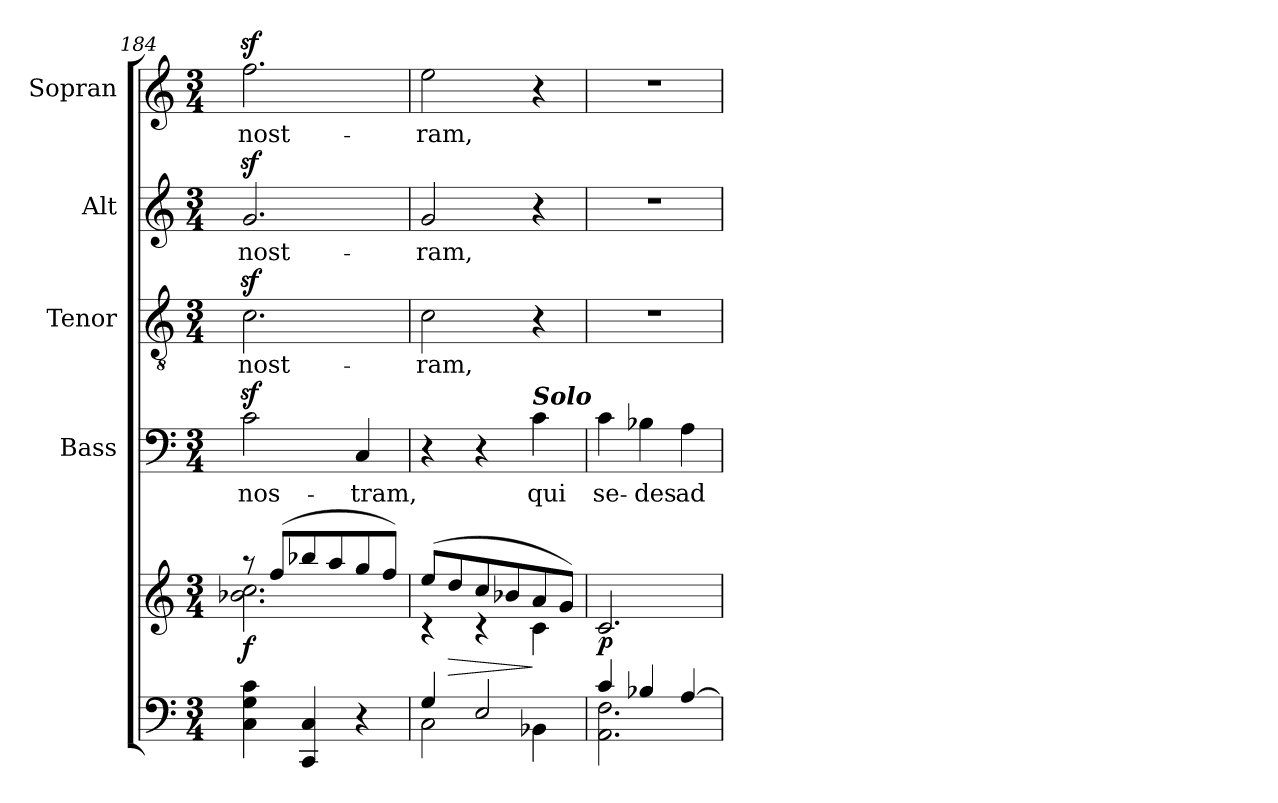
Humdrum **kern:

**kern	**kern	**dynam	**kern	**text	**kern	**text	**kern	**text	**kern	**text
*part5	*part5	*part5	*part4	*part4	*part3	*part3	*part2	*part2	*part1	*part1
*staff6	*staff5	*staff5/6	*staff4	*staff4	*staff3	*staff3	*staff2	*staff2	*staff1	*staff1
*	*	*	*I"Bass	*	*I"Tenor	*	*I"Alt	*	*I"Sopran	*
*	*	*	*I'B.	*	*I'T.	*	*I'A.	*	*I'S.	*
*clefF4	*clefG2	*	*clefF4	*	*clefGv2	*	*clefG2	*	*clefG2	*
*k[]	*k[]	*	*k[]	*	*k[]	*	*k[]	*	*k[]	*
*C:	*C:	*	*C:	*	*C:	*	*C:	*	*C:	*
*M3/4	*M3/4	*	*M3/4	*	*M3/4	*	*M3/4	*	*M3/4	*
=184	=184	=184	=184	=184	=184	=184	=184	=184	=184	=184
*	*^	*	*	*	*	*	*	*	*	*
!	!	!	!LO:DY:b	!	!LO:LY:b	!	!LO:LY:b	!	!LO:LY:b	!	!LO:LY:b
4C\ 4G\ 4c\	8rgg	2.b-X\ 2.cc\	f	2cz>\	nos-	2.cz>\	nost-	2.gz>/	nost-	2.ffz>\	nost-
.	(>8ff/L	.	.	.	.	.	.	.	.	.	.
4CC/ 4C/	8bb-X/	.	.	.	.	.	.	.	.	.	.
.	8aa/	.	.	.	.	.	.	.	.	.	.
!	!	!	!	!	!LO:LY:b	!	!	!	!	!	!
4r	8gg/	.	.	4C/	-tram,	.	.	.	.	.	.
.	8ff/J)	.	.	.	.	.	.	.	.	.	.
=185	=185	=185	=185	=185	=185	=185	=185	=185	=185	=185	=185
*^	*	*	*	*	*	*	*	*	*	*	*
!	!	!	!	!	!	!	!	!LO:LY:b	!	!LO:LY:b	!	!LO:LY:b
4G/	2C\	(>8ee/L	4rc	.	4r	.	2c\	-ram,	2g/	-ram,	2ee\	-ram,
!	!	!	!	!LO:HP:b	!	!	!	!	!	!	!	!
.	.	8dd/	.	>	.	.	.	.	.	.	.	.
2E/	.	8cc/	4rc	.	4r	.	.	.	.	.	.	.
.	.	8b-X/	.	.	.	.	.	.	.	.	.	.
!	!	!	!	!	!LO:TX:a:Bi:t=Solo	!	!	!	!	!	!	!
!	!	!	!	!	!	!LO:LY:b	!	!	!	!	!	!
.	4BB-X\	8a/	4c\	]	4c\	qui	4r	.	4r	.	4r	.
.	.	8g/J)	.	.	.	.	.	.	.	.	.	.
*	*	*v	*v	*	*	*	*	*	*	*	*	*
=186	=186	=186	=186	=186	=186	=186	=186	=186	=186	=186	=186
!	!	!	!LO:DY:b	!	!LO:LY:b	!	!	!	!	!	!
4c/	2.AA\ 2.F\	2.c/	p	4c\	se-	2.r	.	2.r	.	2.r	.
!	!	!	!	!	!LO:LY:b	!	!	!	!	!	!
4B-X/	.	.	.	4B-X\	-des	.	.	.	.	.	.
!	!	!	!	!	!LO:LY:b	!	!	!	!	!	!
[>4A/	.	.	.	4A\	ad	.	.	.	.	.	.
*v	*v	*	*	*	*	*	*	*	*	*	*
=	=	=	=	=	=	=	=	=	=	=
*-	*-	*-	*-	*-	*-	*-	*-	*-	*-	*-
